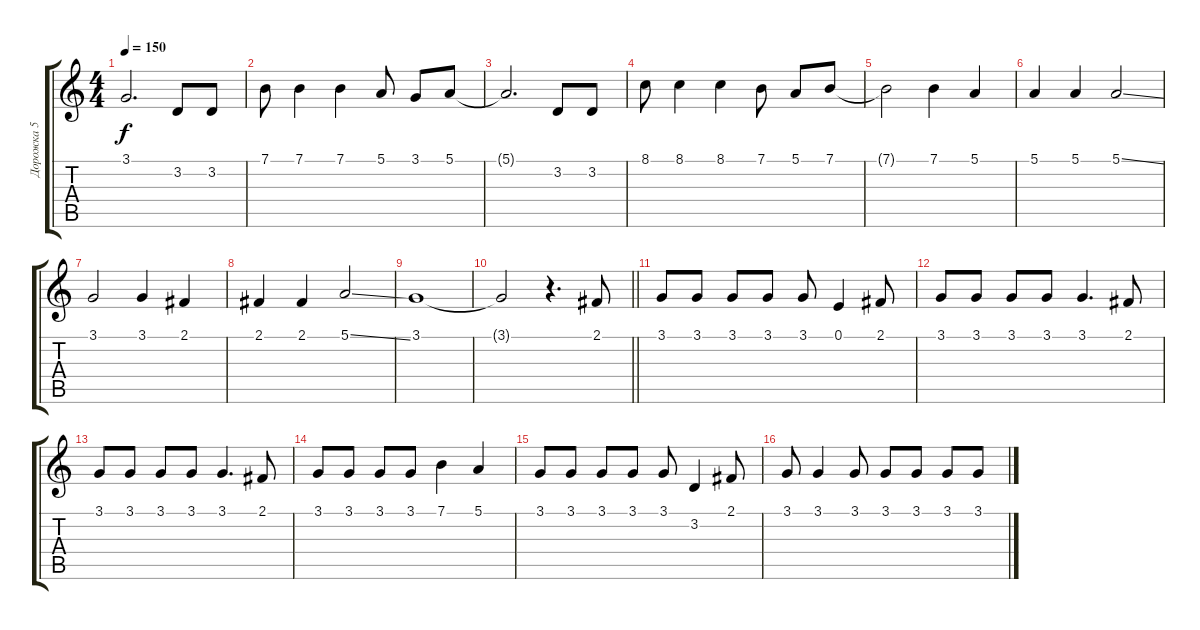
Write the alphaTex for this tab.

\track ("Дорожка 5" "Дорожка 5") {instrument lead2sawtooth}
\staff {score tabs}
\tuning (E4 B3 G3 D3 A2 E2) {hide}
\ts (4 4)
\tempo 150
\clef g2
\ks c
3.1.2{d dy f} 3.2.8 3.2.8 |
7.1.8 7.1.4 7.1.4 5.1.8 3.1.8 5.1.8 |
5.1{t}.2{d} 3.2.8 3.2.8 |
8.1.8 8.1.4 8.1.4 7.1.8 5.1.8 7.1.8 |
7.1{t}.2 7.1.4 5.1.4 |
5.1.4 5.1.4 5.1{ss}.2 |
3.1.2 3.1.4 2.1.4 |
2.1.4 2.1.4 5.1{ss}.2 |
3.1.1 |
\barLineRight lightlight
3.1{t}.2 r.4{d} 2.1.8 |
3.1.8 3.1.8 3.1.8 3.1.8 3.1.8 0.1.4 2.1.8 |
3.1.8 3.1.8 3.1.8 3.1.8 3.1.4{d} 2.1.8 |
3.1.8 3.1.8 3.1.8 3.1.8 3.1.4{d} 2.1.8 |
3.1.8 3.1.8 3.1.8 3.1.8 7.1.4 5.1.4 |
3.1.8 3.1.8 3.1.8 3.1.8 3.1.8 3.2.4 2.1.8 |
3.1.8 3.1.4 3.1.8 3.1.8 3.1.8 3.1.8 3.1.8
